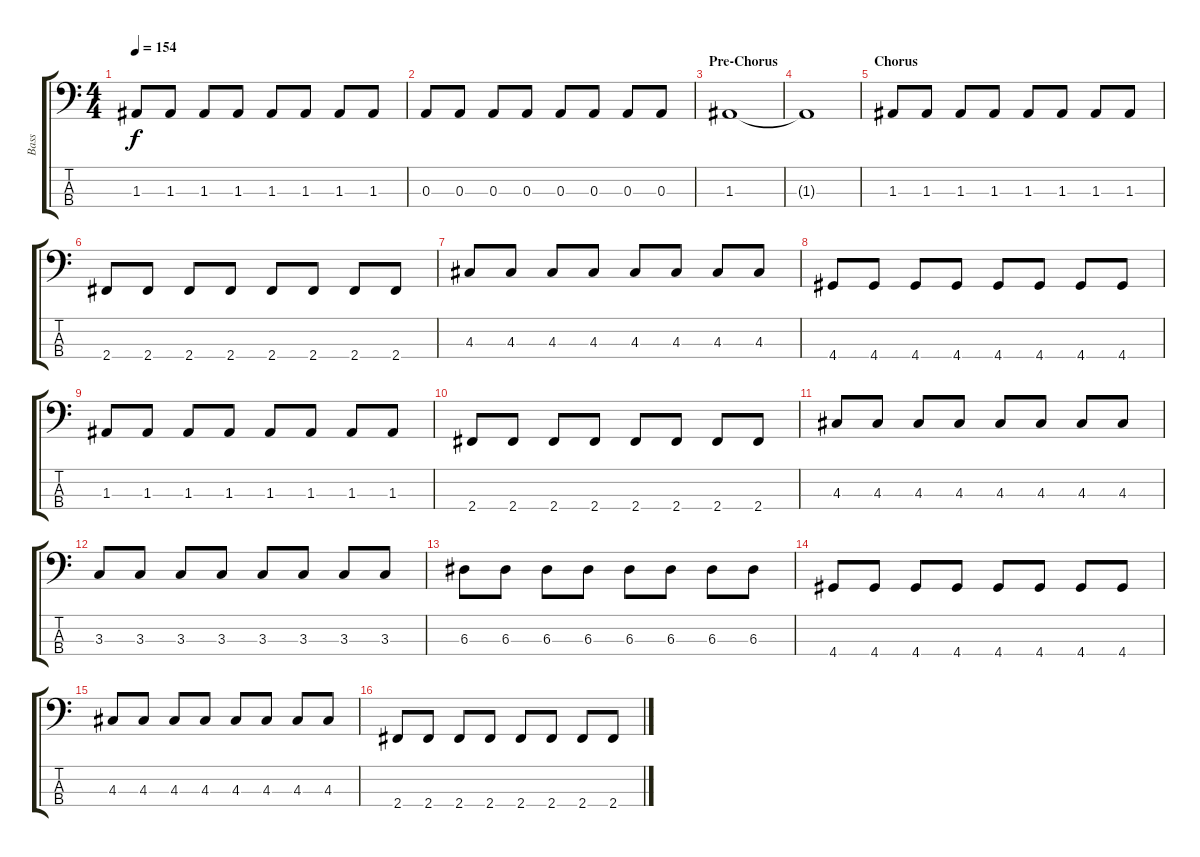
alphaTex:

\track ("Bass" "Bass") {instrument electricbassfinger}
\staff {score tabs}
\tuning (G2 D2 A1 E1) {hide}
\ts (4 4)
\tempo 154
\clef f4
\ks c
1.3.8{dy f} 1.3.8 1.3.8 1.3.8 1.3.8 1.3.8 1.3.8 1.3.8 |
0.3.8 0.3.8 0.3.8 0.3.8 0.3.8 0.3.8 0.3.8 0.3.8 |
\section ("" "Pre-Chorus")
1.3.1 |
1.3{t}.1 |
\section ("" "Chorus")
1.3.8 1.3.8 1.3.8 1.3.8 1.3.8 1.3.8 1.3.8 1.3.8 |
2.4.8 2.4.8 2.4.8 2.4.8 2.4.8 2.4.8 2.4.8 2.4.8 |
4.3.8 4.3.8 4.3.8 4.3.8 4.3.8 4.3.8 4.3.8 4.3.8 |
4.4.8 4.4.8 4.4.8 4.4.8 4.4.8 4.4.8 4.4.8 4.4.8 |
1.3.8 1.3.8 1.3.8 1.3.8 1.3.8 1.3.8 1.3.8 1.3.8 |
2.4.8 2.4.8 2.4.8 2.4.8 2.4.8 2.4.8 2.4.8 2.4.8 |
4.3.8 4.3.8 4.3.8 4.3.8 4.3.8 4.3.8 4.3.8 4.3.8 |
3.3.8 3.3.8 3.3.8 3.3.8 3.3.8 3.3.8 3.3.8 3.3.8 |
6.3.8 6.3.8 6.3.8 6.3.8 6.3.8 6.3.8 6.3.8 6.3.8 |
4.4.8 4.4.8 4.4.8 4.4.8 4.4.8 4.4.8 4.4.8 4.4.8 |
4.3.8 4.3.8 4.3.8 4.3.8 4.3.8 4.3.8 4.3.8 4.3.8 |
2.4.8 2.4.8 2.4.8 2.4.8 2.4.8 2.4.8 2.4.8 2.4.8
